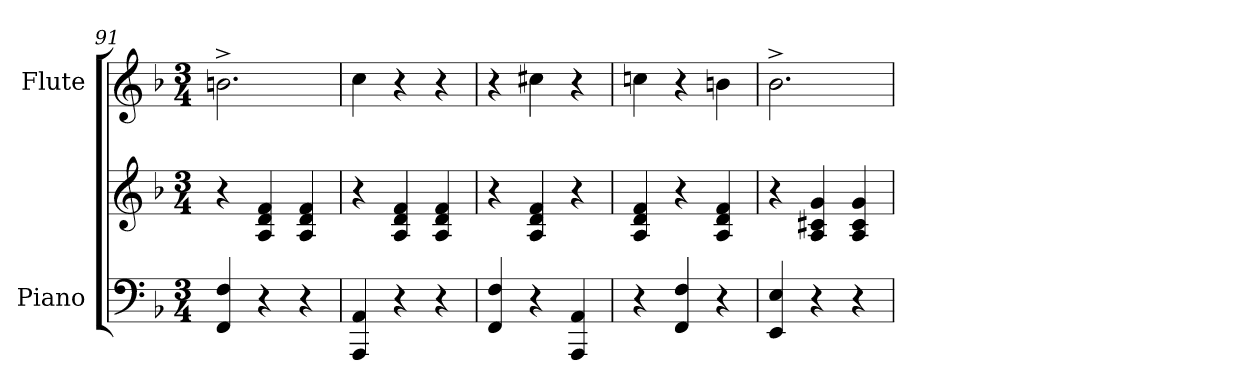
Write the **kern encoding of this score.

**kern	**kern	**kern
*part2	*part2	*part1
*staff3	*staff2	*staff1
*I"Piano	*	*I"Flute
*I'Pno	*	*
*clefF4	*clefG2	*clefG2
*k[b-]	*k[b-]	*k[b-]
*F:	*F:	*F:
*M3/4	*M3/4	*M3/4
=91	=91	=91
4FF/ 4F/	4r	2.bn^\
4r	4A/ 4d/ 4f/	.
4r	4A/ 4d/ 4f/	.
=92	=92	=92
4AAA/ 4AA/	4r	4cc\
4r	4A/ 4d/ 4f/	4r
4r	4A/ 4d/ 4f/	4r
=93	=93	=93
4FF/ 4F/	4r	4r
4r	4A/ 4d/ 4f/	4cc#X\
4AAA/ 4AA/	4r	4r
=94	=94	=94
4r	4A/ 4d/ 4f/	4ccni\
4FF/ 4F/	4r	4r
4r	4A/ 4d/ 4f/	4bn\
!!LO:LB:g=z
=95	=95	=95
4EE/ 4E/	4r	2.b-i^\
4r	4A/ 4c#X/ 4g/	.
4r	4A/ 4c#/ 4g/	.
=	=	=
*-	*-	*-
